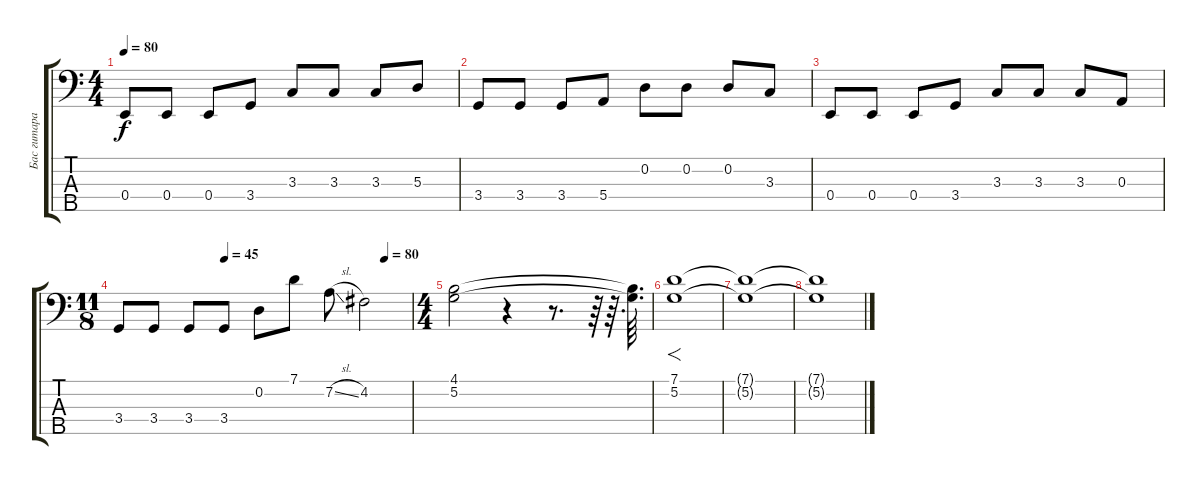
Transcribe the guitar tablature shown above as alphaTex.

\track ("Бас гитара" "Бас гитара") {instrument electricbassfinger}
\staff {score tabs}
\tuning (G2 D2 A1 E1 B0) {hide}
\ts (4 4)
\tempo 80
\clef f4
\ks c
0.4.8{dy f} 0.4.8 0.4.8 3.4.8 3.3.8 3.3.8 3.3.8 5.3.8 |
3.4.8 3.4.8 3.4.8 5.4.8 0.2.8 0.2.8 0.2.8 3.3.8 |
0.4.8 0.4.8 0.4.8 3.4.8 3.3.8 3.3.8 3.3.8 0.3.8 |
\ts (11 8)
\tempo (45 0.36363636363636365)
\tempo (80 0.9090909090909091)
3.4.8 3.4.8 3.4.8 3.4.8 0.2.8 7.1.8 7.2{sl}.8 4.2.2 |
\ts (4 4)
(4.1 5.2).2 r.4 r.8{d} r.64 r.64{d} (4.1{t} 5.2{t}).64{d} |
(7.1 5.2).1{f} |
(7.1{t} 5.2{t}).1{volume 0} |
(7.1{t} 5.2{t}).1
